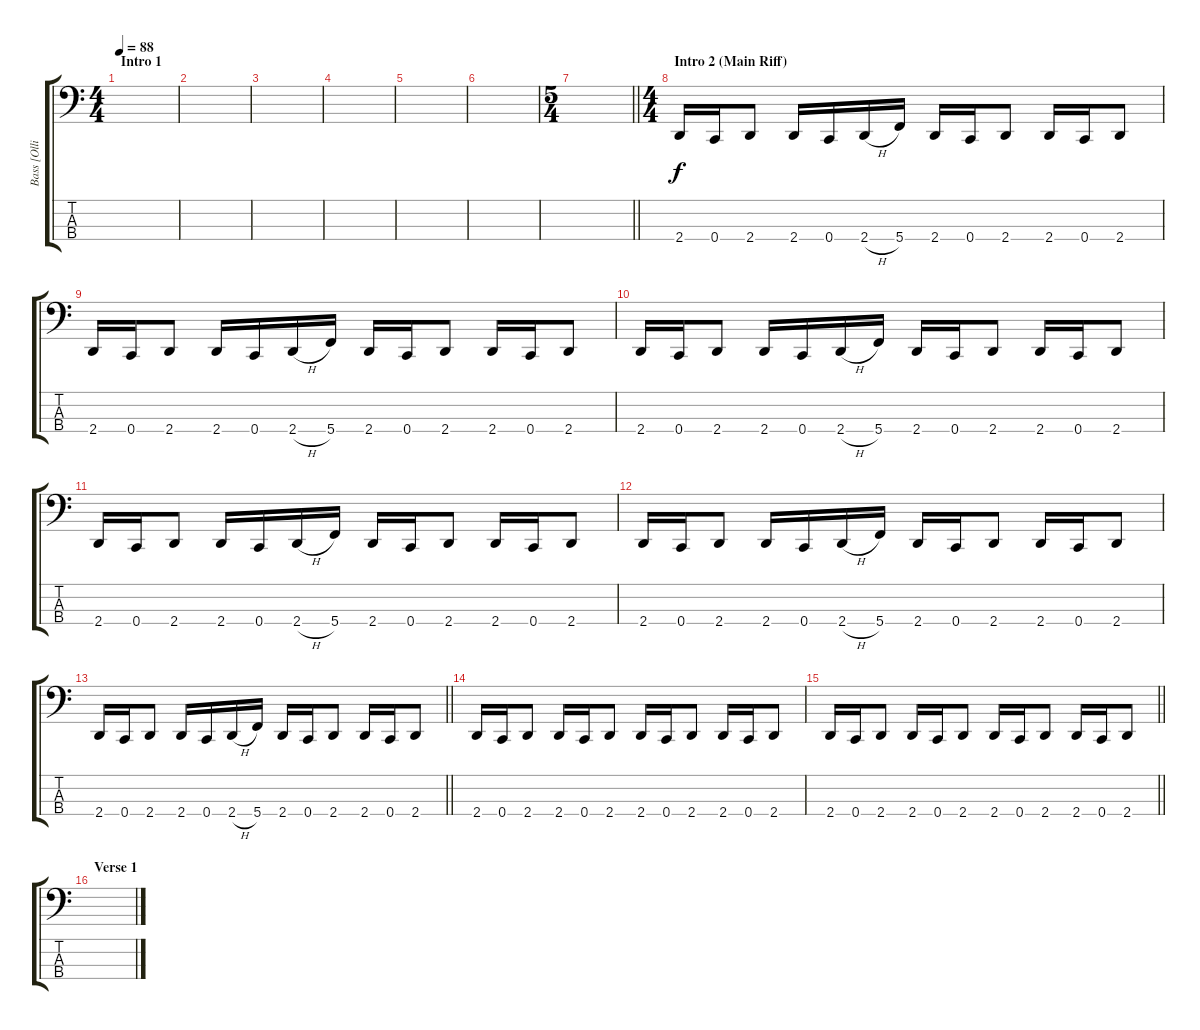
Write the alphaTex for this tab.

\track ("Bass [Olli]" "Bass [Olli") {instrument electricbassfinger}
\staff {score tabs}
\tuning (F2 C2 G1 C1) {hide}
\ts (4 4)
\section ("" "Intro 1")
\tempo 88
\clef f4
\ks c
|
|
|
|
|
|
\ts (5 4)
\barLineRight lightlight
|
\ts (4 4)
\section ("" "Intro 2 (Main Riff)")
2.4.16 0.4.16 2.4.8 2.4.16 0.4.16 2.4{h}.16 5.4.16 2.4.16 0.4.16 2.4.8 2.4.16 0.4.16 2.4.8 |
2.4.16 0.4.16 2.4.8 2.4.16 0.4.16 2.4{h}.16 5.4.16 2.4.16 0.4.16 2.4.8 2.4.16 0.4.16 2.4.8 |
2.4.16 0.4.16 2.4.8 2.4.16 0.4.16 2.4{h}.16 5.4.16 2.4.16 0.4.16 2.4.8 2.4.16 0.4.16 2.4.8 |
2.4.16 0.4.16 2.4.8 2.4.16 0.4.16 2.4{h}.16 5.4.16 2.4.16 0.4.16 2.4.8 2.4.16 0.4.16 2.4.8 |
2.4.16 0.4.16 2.4.8 2.4.16 0.4.16 2.4{h}.16 5.4.16 2.4.16 0.4.16 2.4.8 2.4.16 0.4.16 2.4.8 |
\barLineRight lightlight
2.4.16 0.4.16 2.4.8 2.4.16 0.4.16 2.4{h}.16 5.4.16 2.4.16 0.4.16 2.4.8 2.4.16 0.4.16 2.4.8 |
2.4.16 0.4.16 2.4.8 2.4.16 0.4.16 2.4.8 2.4.16 0.4.16 2.4.8 2.4.16 0.4.16 2.4.8 |
\barLineRight lightlight
2.4.16 0.4.16 2.4.8 2.4.16 0.4.16 2.4.8 2.4.16 0.4.16 2.4.8 2.4.16 0.4.16 2.4.8 |
\section ("" "Verse 1")
